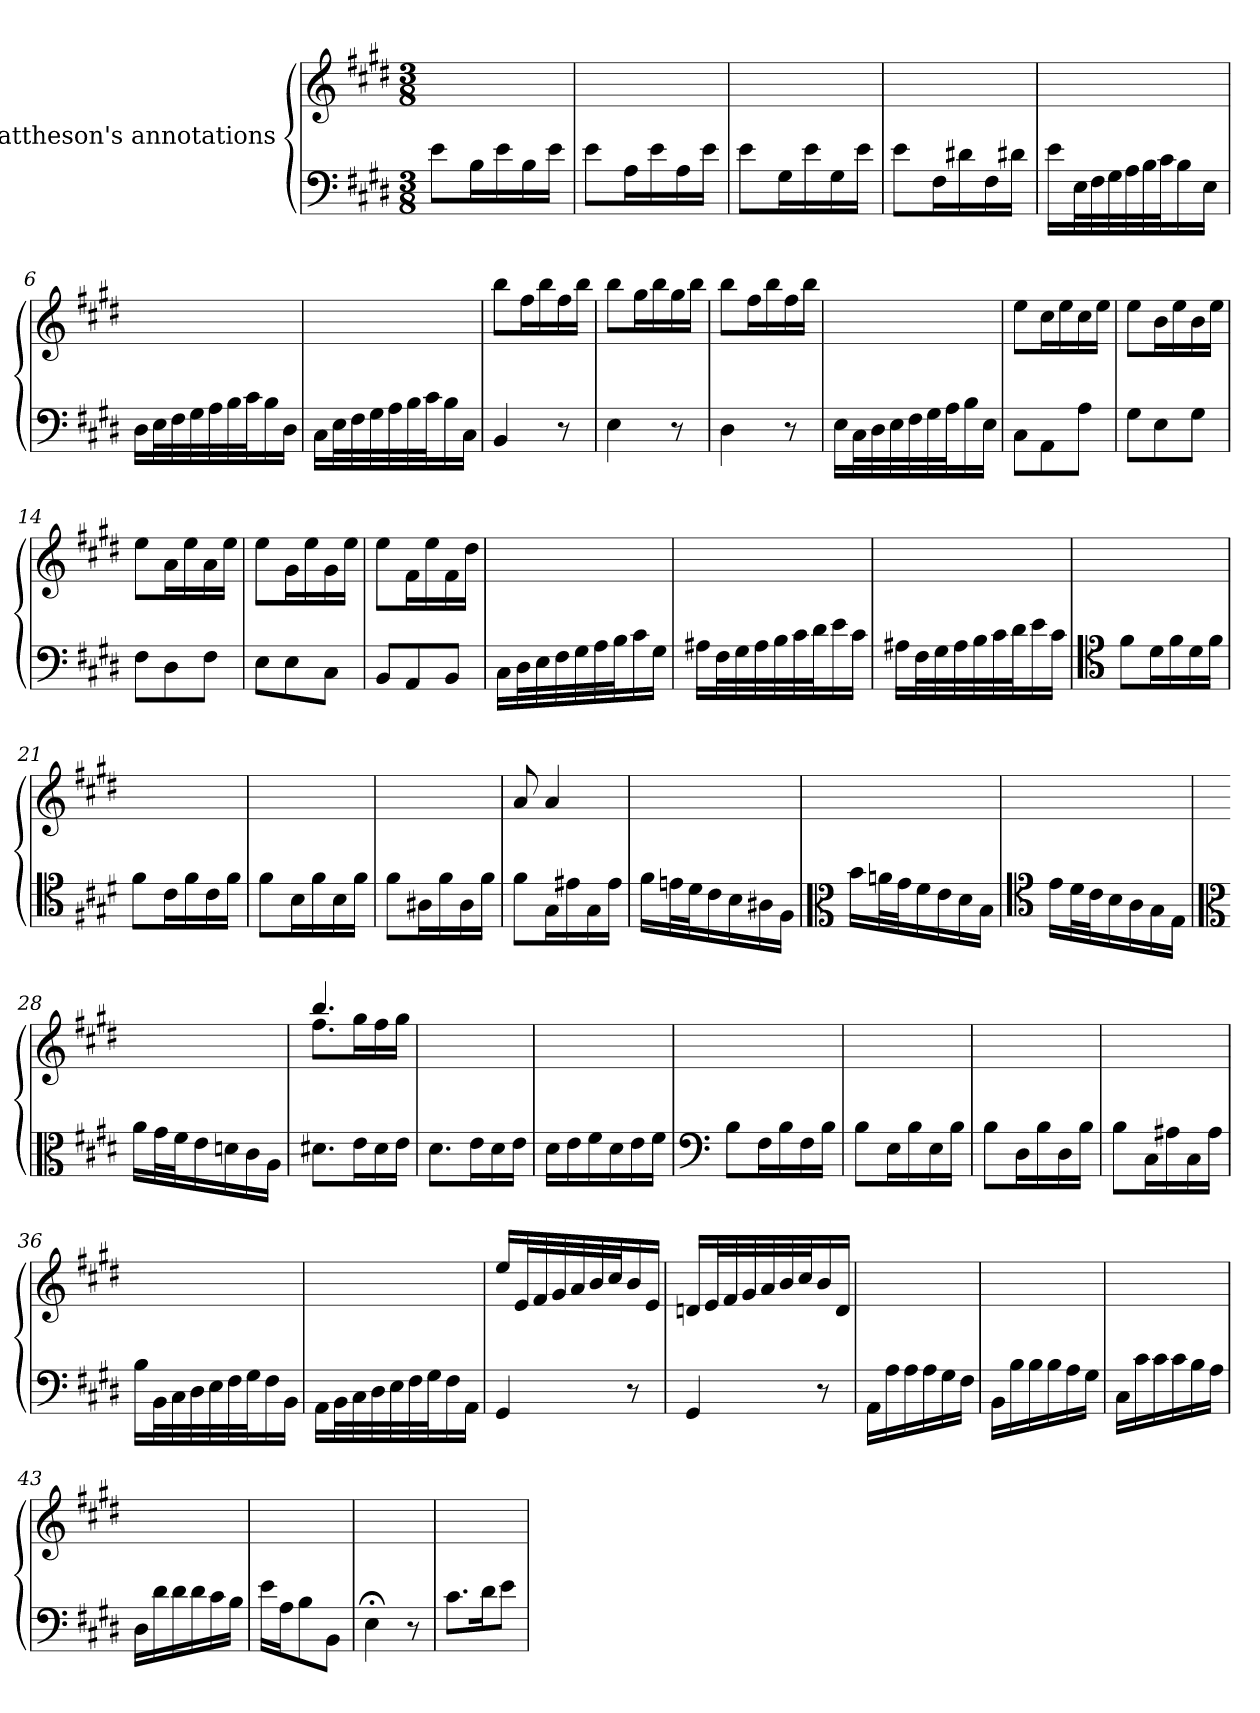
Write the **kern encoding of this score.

**kern	**kern
*part2	*part1
*staff2	*staff1
*	*I"Mattheson's annotations
*clefF4	*clefG2
*k[f#c#g#d#]	*k[f#c#g#d#]
*E:	*E:
*M3/8	*M3/8
=1	=1
8e\L	4.ryy
16B\L	.
16e\	.
16B\	.
16e\JJ	.
=2	=2
8e\L	4.ryy
16A\L	.
16e\	.
16A\	.
16e\JJ	.
=3	=3
8e\L	4.ryy
16G#\L	.
16e\	.
16G#\	.
16e\JJ	.
=4	=4
8e\L	4.ryy
16F#\L	.
16d#X\	.
16F#\	.
16d#X\JJ	.
=5	=5
16e\LL	4.ryy
32E\L	.
32F#\	.
32G#\	.
32A\	.
32B\	.
32c#\J	.
16B\	.
16E\JJ	.
=6	=6
16D#\LL	4.ryy
32E\L	.
32F#\	.
32G#\	.
32A\	.
32B\	.
32c#\J	.
16B\	.
16D#\JJ	.
=7	=7
16C#\LL	4.ryy
32E\L	.
32F#\	.
32G#\	.
32A\	.
32B\	.
32c#\J	.
16B\	.
16C#\JJ	.
!!LO:LB:g=z
=8	=8
4BB/	8bb\L
.	16ff#\L
.	16bb\
8r	16ff#\
.	16bb\JJ
=9	=9
4E\	8bb\L
.	16gg#\L
.	16bb\
8r	16gg#\
.	16bb\JJ
=10	=10
4D#\	8bb\L
.	16ff#\L
.	16bb\
8r	16ff#\
.	16bb\JJ
=11	=11
16E\LL	4.ryy
32C#\L	.
32D#\	.
32E\	.
32F#\	.
32G#\	.
32A\J	.
16B\	.
16E\JJ	.
=12	=12
8C#\L	8ee\L
8AA\	16cc#\L
.	16ee\
8A\J	16cc#\
.	16ee\JJ
=13	=13
8G#\L	8ee\L
8E\	16b\L
.	16ee\
8G#\J	16b\
.	16ee\JJ
=14	=14
8F#\L	8ee\L
8D#\	16a\L
.	16ee\
8F#\J	16a\
.	16ee\JJ
=15	=15
8E\L	8ee\L
8E\	16g#\L
.	16ee\
8C#\J	16g#\
.	16ee\JJ
=16	=16
8BB/L	8ee\L
8AA/	16f#\L
.	16ee\
8BB/J	16f#\
.	16dd#\JJ
!!LO:LB:g=z
=17	=17
16C#\LL	4.ryy
32D#\L	.
32E\	.
32F#\	.
32G#\	.
32A\	.
32B\J	.
16c#\	.
16G#\JJ	.
=18	=18
16A#X\LL	4.ryy
32F#\L	.
32G#\	.
32A#\	.
32B\	.
32c#\	.
32d#\J	.
16e\	.
16c#\JJ	.
=19	=19
16A#X\LL	4.ryy
32F#\L	.
32G#\	.
32A#\	.
32B\	.
32c#\	.
32d#\J	.
16e\	.
16c#\JJ	.
=20	=20
*clefC4	*
8f#\L	4.ryy
16d#\L	.
16f#\	.
16d#\	.
16f#\JJ	.
=21	=21
8f#\L	4.ryy
16c#\L	.
16f#\	.
16c#\	.
16f#\JJ	.
=22	=22
8f#\L	4.ryy
16B\L	.
16f#\	.
16B\	.
16f#\JJ	.
=23	=23
8f#\L	4.ryy
16A#X\L	.
16f#\	.
16A#\	.
16f#\JJ	.
!!LO:LB:g=z
=24	=24
8f#\L	8a/
16G#\L	4a/
16e#X\	.
16G#\	.
16e#\JJ	.
=25	=25
16f#\LL	4.ryy
32en\L	.
32d#\J	.
16c#\	.
16B\	.
16A#X\	.
16F#\JJ	.
=26	=26
*clefC3	*
16b\LL	4.ryy
32an\L	.
32g#\J	.
16f#\	.
16e\	.
16d#\	.
16B\JJ	.
=27	=27
*clefC4	*
16e\LL	4.ryy
32d#\L	.
32c#\J	.
16B\	.
16A\	.
16G#\	.
16E\JJ	.
=28	=28
*clefC3	*
16a\LL	4.ryy
32g#\L	.
32f#\J	.
16e\	.
16dn\	.
16c#\	.
16A\JJ	.
=29	=29
*	*^
8.d#X\L	4.bb/	8.ff#\L
16e\L	.	16gg#\L
16d#\	.	16ff#\
16e\JJ	.	16gg#\JJ
*	*v	*v
!!LO:LB:g=z
=30	=30
8.d#\L	4.ryy
16e\L	.
16d#\	.
16e\JJ	.
=31	=31
16d#\LL	4.ryy
16e\	.
16f#\	.
16d#\	.
16e\	.
16f#\JJ	.
=32	=32
*clefF4	*
8B\L	4.ryy
16F#\L	.
16B\	.
16F#\	.
16B\JJ	.
=33	=33
8B\L	4.ryy
16E\L	.
16B\	.
16E\	.
16B\JJ	.
=34	=34
8B\L	4.ryy
16D#\L	.
16B\	.
16D#\	.
16B\JJ	.
=35	=35
8B\L	4.ryy
16C#\L	.
16A#X\	.
16C#\	.
16A#\JJ	.
=36	=36
16B\LL	4.ryy
32BB\L	.
32C#\	.
32D#\	.
32E\	.
32F#\	.
32G#\J	.
16F#\	.
16BB\JJ	.
=37	=37
16AA\LL	4.ryy
32BB\L	.
32C#\	.
32D#\	.
32E\	.
32F#\	.
32G#\J	.
16F#\	.
16AA\JJ	.
=38	=38
4GG#/	16ee/LL
.	32e/L
.	32f#/
.	32g#/
.	32a/
.	32b/
.	32cc#/J
8r	16b/
.	16e/JJ
=39	=39
4GG#/	16d/LL
.	32e/L
.	32f#/
.	32g#/
.	32a/
.	32b/
.	32cc#/J
8r	16b/
.	16d/JJ
=40	=40
16AA\LL	4.ryy
16A\	.
16A\	.
16A\	.
16G#\	.
16F#\JJ	.
=41	=41
16BB\LL	4.ryy
16B\	.
16B\	.
16B\	.
16A\	.
16G#\JJ	.
=42	=42
16C#\LL	4.ryy
16c#\	.
16c#\	.
16c#\	.
16B\	.
16A\JJ	.
=43	=43
16D#\LL	4.ryy
16d#\	.
16d#\	.
16d#\	.
16c#\	.
16B\JJ	.
=44	=44
16e\LL	4.ryy
16A\J	.
8B\	.
8BB\J	.
=45	=45
4E;<\	4.ryy
8r	.
!!LO:LB:g=z
=46	=46
8.c#\L	4.ryy
16d#\k	.
8e\J	.
=	=
*-	*-
